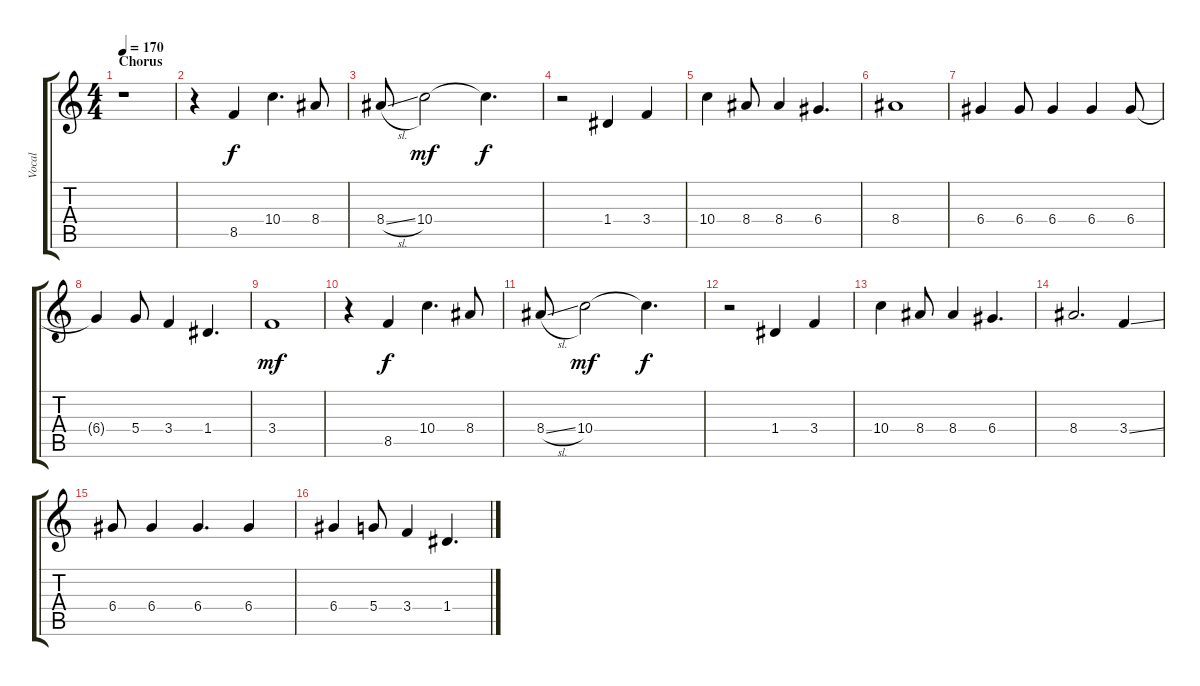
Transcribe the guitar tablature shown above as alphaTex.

\track ("Vocal" "Vocal") {instrument acousticguitarnylon}
\staff {score tabs}
\tuning (E4 B3 G3 D3 A2 E2) {hide}
\ts (4 4)
\section ("" "Chorus")
\tempo 170
\clef g2
\ks c
r.1{dy f} |
r.4 8.5.4 10.4.4{d} 8.4.8 |
8.4{sl}.8 10.4.2{dy mf} 10.4{t}.4{d dy f} |
r.2 1.4.4 3.4.4 |
10.4.4 8.4.8 8.4.4 6.4.4{d} |
8.4.1 |
6.4.4 6.4.8 6.4.4 6.4.4 6.4.8 |
6.4{t}.4 5.4.8 3.4.4 1.4.4{d} |
3.4.1{dy mf} |
r.4 8.5.4{dy f} 10.4.4{d} 8.4.8 |
8.4{sl}.8 10.4.2{dy mf} 10.4{t}.4{d dy f} |
r.2 1.4.4 3.4.4 |
10.4.4 8.4.8 8.4.4 6.4.4{d} |
8.4.2{d} 3.4{ss}.4 |
6.4.8 6.4.4 6.4.4{d} 6.4.4 |
6.4.4 5.4.8 3.4.4 1.4.4{d}
